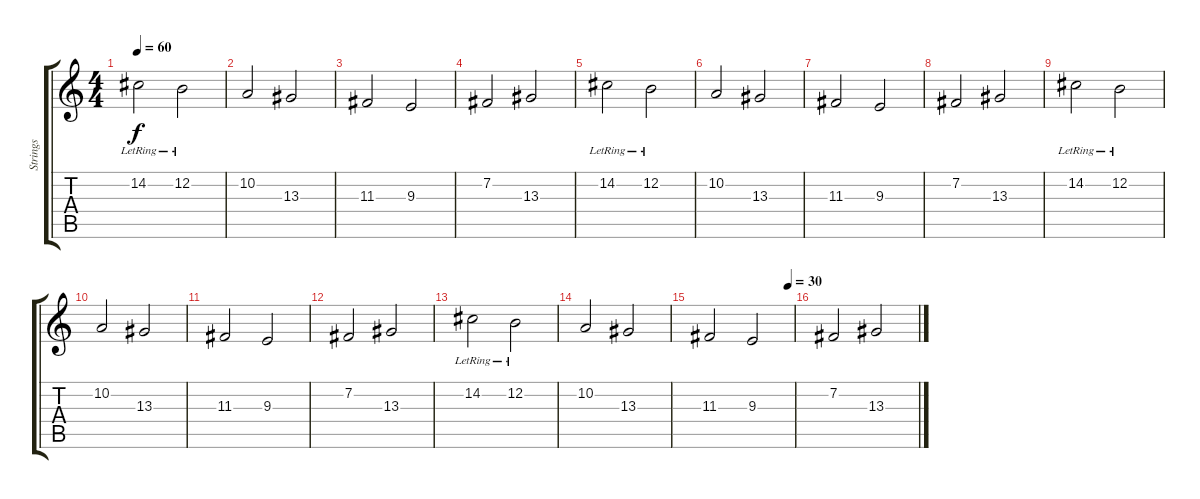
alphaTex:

\track ("Strings" "Strings") {instrument stringensemble1}
\staff {score tabs}
\tuning (E4 B3 G3 D3 A2 E2) {hide}
\ts (4 4)
\tempo 60
\clef g2
\ks c
14.2{lr}.2{dy f} 12.2{lr}.2 |
10.2.2 13.3.2 |
11.3.2 9.3.2 |
7.2.2 13.3.2 |
14.2{lr}.2 12.2{lr}.2 |
10.2.2 13.3.2 |
11.3.2 9.3.2 |
7.2.2 13.3.2 |
14.2{lr}.2 12.2{lr}.2 |
10.2.2 13.3.2 |
11.3.2 9.3.2 |
7.2.2 13.3.2 |
14.2{lr}.2 12.2{lr}.2 |
10.2.2 13.3.2 |
\tempo (30 0.9375)
11.3.2 9.3.2 |
7.2.2 13.3.2
